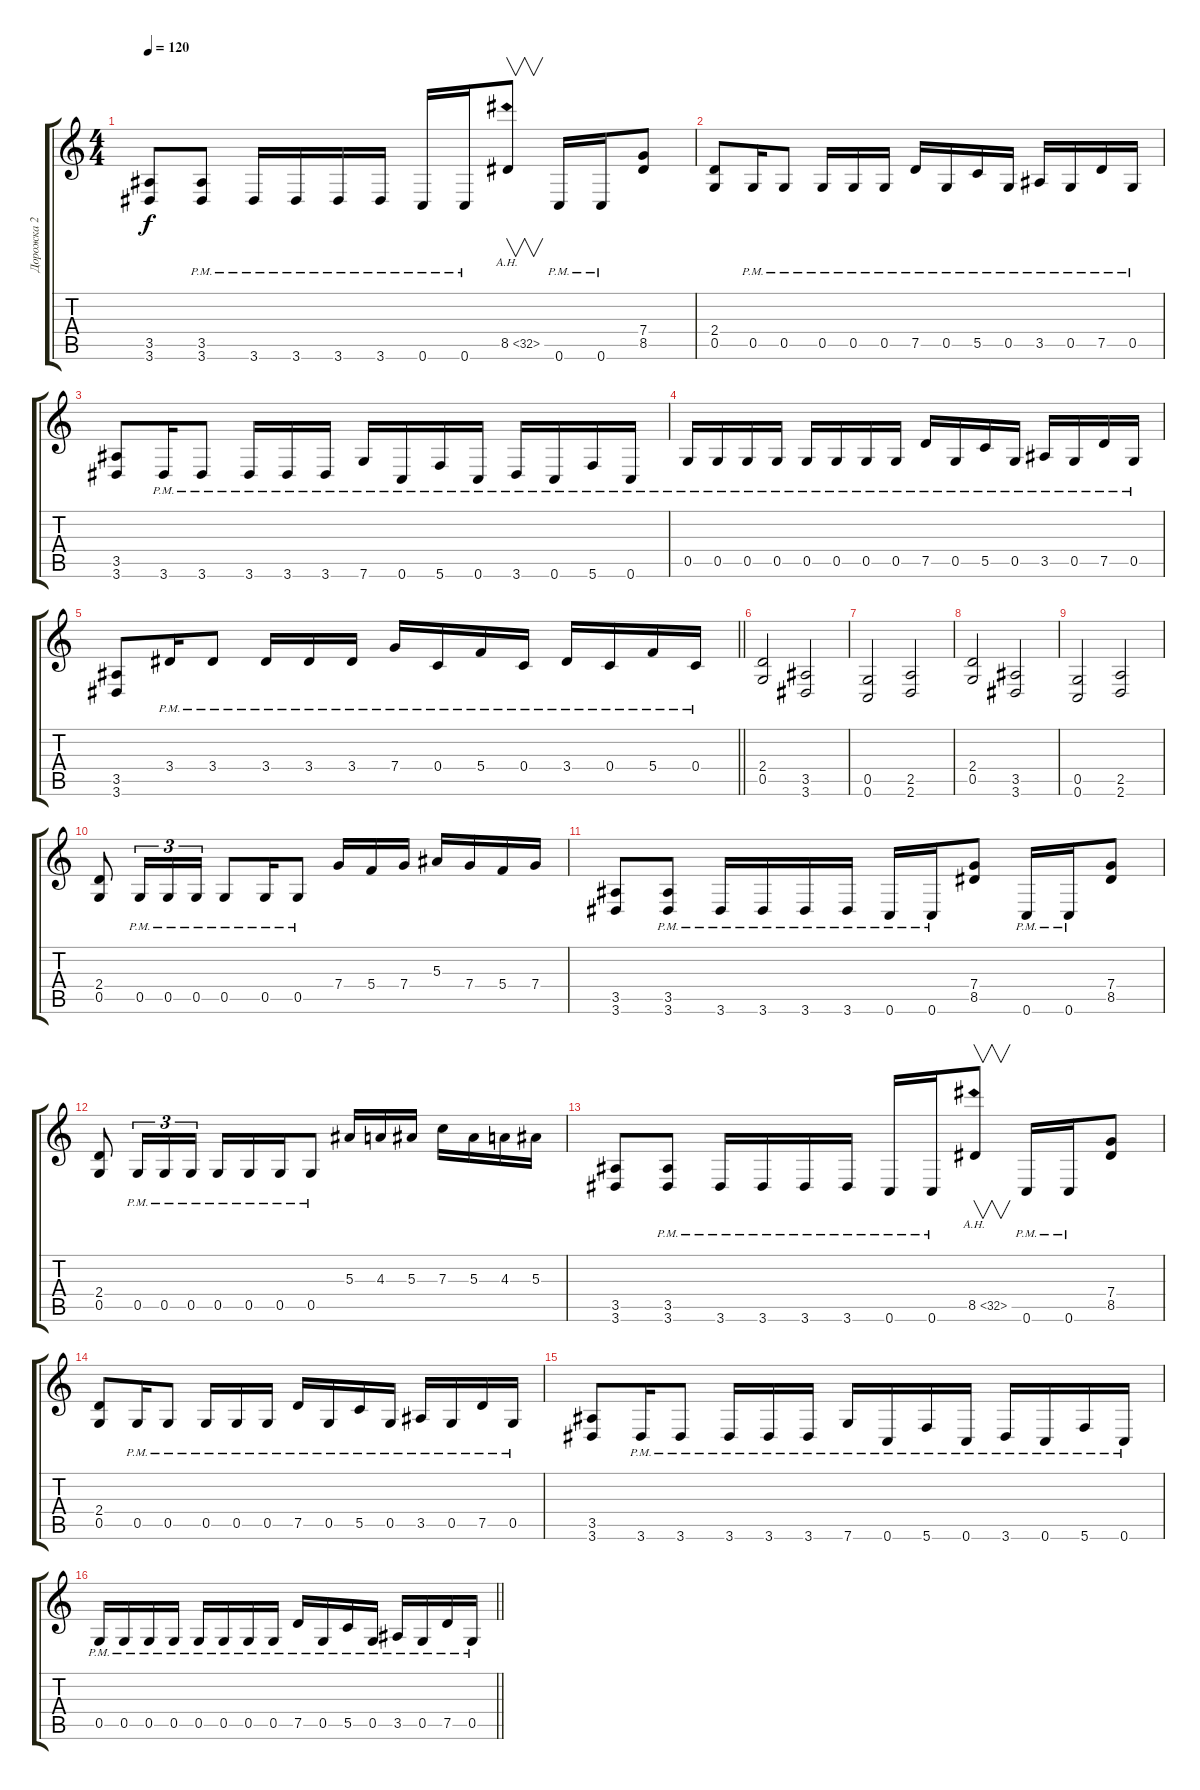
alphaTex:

\track ("Дорожка 2" "Дорожка 2") {instrument overdrivenguitar}
\staff {score tabs}
\tuning (D4 A3 F3 C3 G2 C2) {hide}
\ts (4 4)
\tempo 120
\clef g2
\ks c
(3.5 3.6).8{dy f} (3.5{pm} 3.6{pm}).8 3.6{pm}.16 3.6{pm}.16 3.6{pm}.16 3.6{pm}.16 0.6{pm}.16 0.6{pm}.16 8.5{ah 24}.8{v} 0.6{pm}.16 0.6{pm}.16 (7.4 8.5).8 |
(2.4 0.5).8 0.5{pm}.16 0.5{pm}.8 0.5{pm}.16 0.5{pm}.16 0.5{pm}.16 7.5{pm}.16 0.5{pm}.16 5.5{pm}.16 0.5{pm}.16 3.5{pm}.16 0.5{pm}.16 7.5{pm}.16 0.5{pm}.16 |
(3.5 3.6).8 3.6{pm}.16 3.6{pm}.8 3.6{pm}.16 3.6{pm}.16 3.6{pm}.16 7.6{pm}.16 0.6{pm}.16 5.6{pm}.16 0.6{pm}.16 3.6{pm}.16 0.6{pm}.16 5.6{pm}.16 0.6{pm}.16 |
0.5{pm}.16 0.5{pm}.16 0.5{pm}.16 0.5{pm}.16 0.5{pm}.16 0.5{pm}.16 0.5{pm}.16 0.5{pm}.16 7.5{pm}.16 0.5{pm}.16 5.5{pm}.16 0.5{pm}.16 3.5{pm}.16 0.5{pm}.16 7.5{pm}.16 0.5{pm}.16 |
\barLineRight lightlight
(3.5 3.6).8 3.4{pm}.16 3.4{pm}.8 3.4{pm}.16 3.4{pm}.16 3.4{pm}.16 7.4{pm}.16 0.4{pm}.16 5.4{pm}.16 0.4{pm}.16 3.4{pm}.16 0.4{pm}.16 5.4{pm}.16 0.4{pm}.16 |
(2.4 0.5).2 (3.5 3.6).2 |
(0.5 0.6).2 (2.5 2.6).2 |
(2.4 0.5).2 (3.5 3.6).2 |
(0.5 0.6).2 (2.5 2.6).2 |
(2.4 0.5).8 0.5{pm}.16{tu (3 2)} 0.5{pm}.16{tu (3 2)} 0.5{pm}.16{tu (3 2)} 0.5{pm}.8 0.5{pm}.16 0.5{pm}.8 7.4.16 5.4.16 7.4.16 5.3.16 7.4.16 5.4.16 7.4.16 |
(3.5 3.6).8 (3.5{pm} 3.6{pm}).8 3.6{pm}.16 3.6{pm}.16 3.6{pm}.16 3.6{pm}.16 0.6{pm}.16 0.6{pm}.16 (7.4 8.5).8 0.6{pm}.16 0.6{pm}.16 (7.4 8.5).8 |
(2.4 0.5).8 0.5{pm}.16{tu (3 2)} 0.5{pm}.16{tu (3 2)} 0.5{pm}.16{tu (3 2)} 0.5{pm}.16 0.5{pm}.16 0.5{pm}.16 0.5{pm}.8 5.3.16 4.3.16 5.3.16 7.3.16 5.3.16 4.3.16 5.3.16 |
(3.5 3.6).8 (3.5{pm} 3.6{pm}).8 3.6{pm}.16 3.6{pm}.16 3.6{pm}.16 3.6{pm}.16 0.6{pm}.16 0.6{pm}.16 8.5{ah 24}.8{v} 0.6{pm}.16 0.6{pm}.16 (7.4 8.5).8 |
(2.4 0.5).8 0.5{pm}.16 0.5{pm}.8 0.5{pm}.16 0.5{pm}.16 0.5{pm}.16 7.5{pm}.16 0.5{pm}.16 5.5{pm}.16 0.5{pm}.16 3.5{pm}.16 0.5{pm}.16 7.5{pm}.16 0.5{pm}.16 |
(3.5 3.6).8 3.6{pm}.16 3.6{pm}.8 3.6{pm}.16 3.6{pm}.16 3.6{pm}.16 7.6{pm}.16 0.6{pm}.16 5.6{pm}.16 0.6{pm}.16 3.6{pm}.16 0.6{pm}.16 5.6{pm}.16 0.6{pm}.16 |
\barLineRight lightlight
0.5{pm}.16 0.5{pm}.16 0.5{pm}.16 0.5{pm}.16 0.5{pm}.16 0.5{pm}.16 0.5{pm}.16 0.5{pm}.16 7.5{pm}.16 0.5{pm}.16 5.5{pm}.16 0.5{pm}.16 3.5{pm}.16 0.5{pm}.16 7.5{pm}.16 0.5{pm}.16
